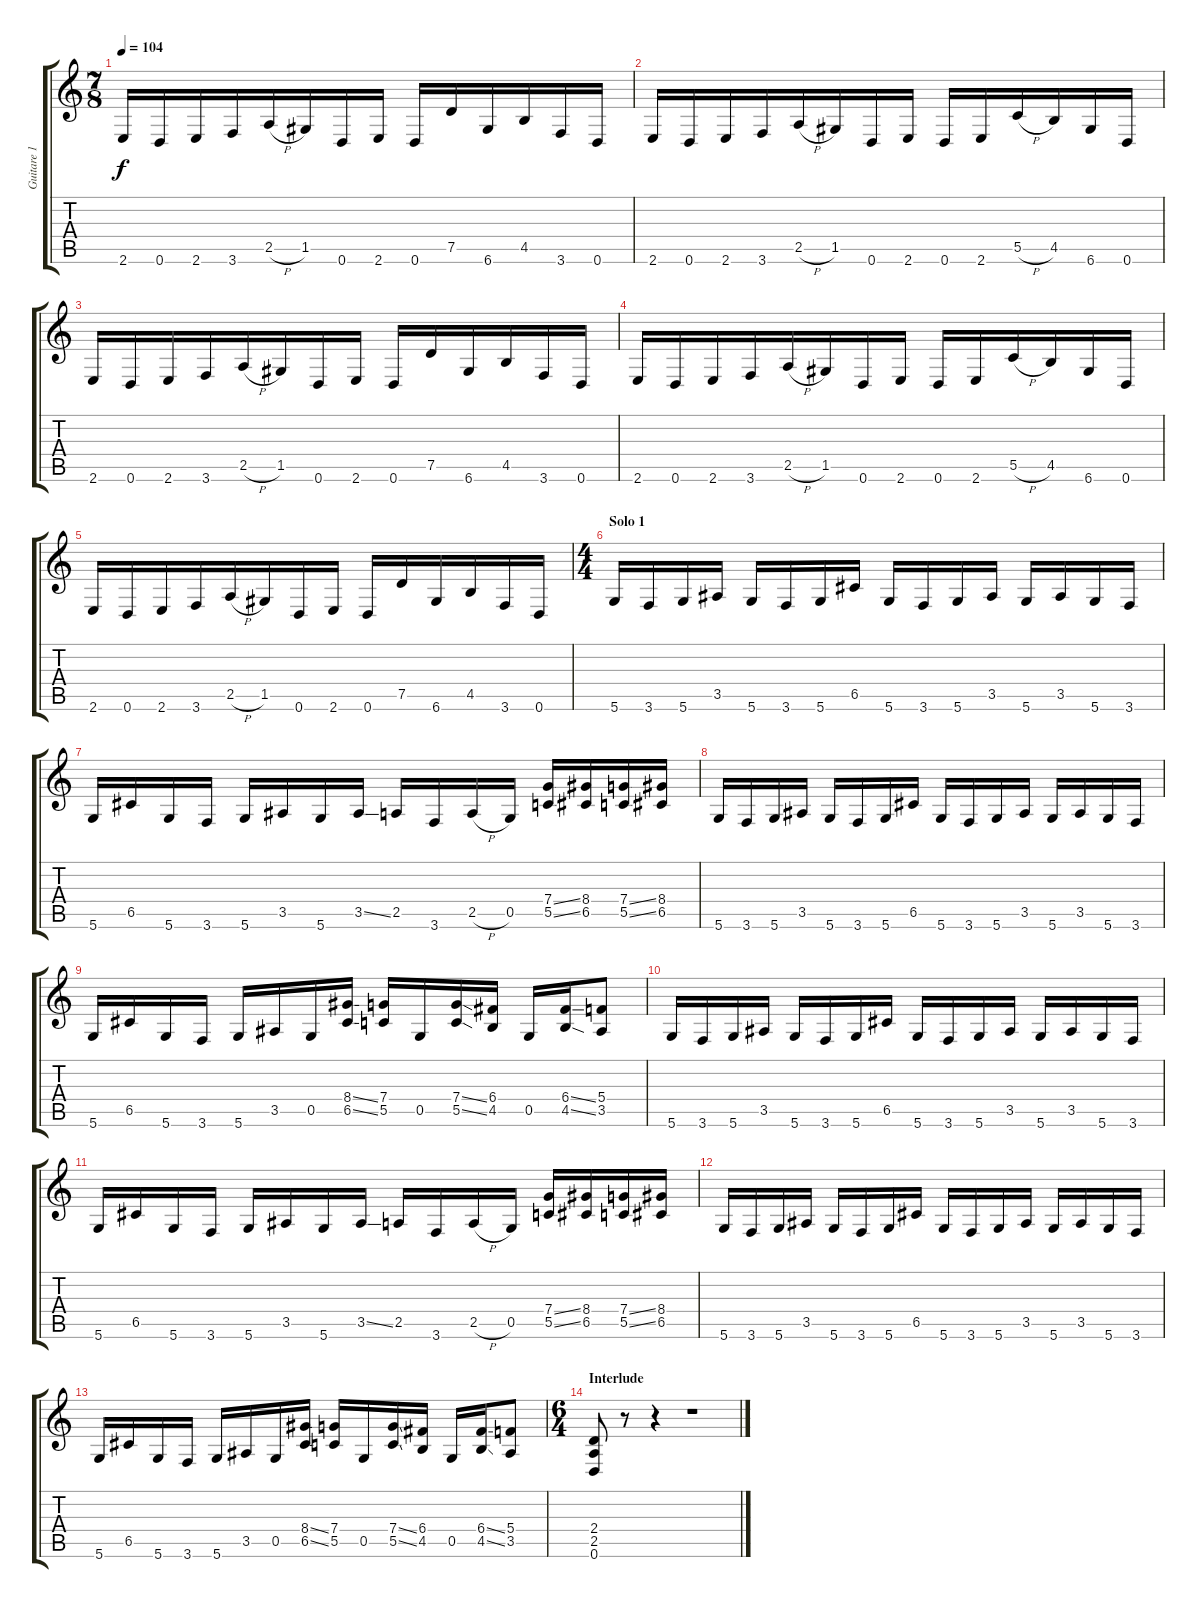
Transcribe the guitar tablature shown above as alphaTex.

\track ("Guitare 1" "Guitare 1") {instrument distortionguitar}
\staff {score tabs}
\tuning (D4 A3 F3 C3 G2 D2) {hide}
\ts (7 8)
\tempo 104
\clef g2
\ks c
2.6.16{dy f} 0.6.16 2.6.16 3.6.16 2.5{h}.16 1.5.16 0.6.16 2.6.16 0.6.16 7.5.16 6.6.16 4.5.16 3.6.16 0.6.16 |
2.6.16 0.6.16 2.6.16 3.6.16 2.5{h}.16 1.5.16 0.6.16 2.6.16 0.6.16 2.6.16 5.5{h}.16 4.5.16 6.6.16 0.6.16 |
2.6.16 0.6.16 2.6.16 3.6.16 2.5{h}.16 1.5.16 0.6.16 2.6.16 0.6.16 7.5.16 6.6.16 4.5.16 3.6.16 0.6.16 |
2.6.16 0.6.16 2.6.16 3.6.16 2.5{h}.16 1.5.16 0.6.16 2.6.16 0.6.16 2.6.16 5.5{h}.16 4.5.16 6.6.16 0.6.16 |
2.6.16 0.6.16 2.6.16 3.6.16 2.5{h}.16 1.5.16 0.6.16 2.6.16 0.6.16 7.5.16 6.6.16 4.5.16 3.6.16 0.6.16 |
\ts (4 4)
\section ("" "Solo 1")
5.6.16 3.6.16 5.6.16 3.5.16 5.6.16 3.6.16 5.6.16 6.5.16 5.6.16 3.6.16 5.6.16 3.5.16 5.6.16 3.5.16 5.6.16 3.6.16 |
5.6.16 6.5.16 5.6.16 3.6.16 5.6.16 3.5.16 5.6.16 3.5{ss}.16 2.5.16 3.6.16 2.5{h}.16 0.5.16 (7.4{ss} 5.5{ss}).16 (8.4 6.5).16 (7.4{ss} 5.5{ss}).16 (8.4 6.5).16 |
5.6.16 3.6.16 5.6.16 3.5.16 5.6.16 3.6.16 5.6.16 6.5.16 5.6.16 3.6.16 5.6.16 3.5.16 5.6.16 3.5.16 5.6.16 3.6.16 |
5.6.16 6.5.16 5.6.16 3.6.16 5.6.16 3.5.16 0.5.16 (8.4{ss} 6.5{ss}).16 (7.4 5.5).16 0.5.16 (7.4{ss} 5.5{ss}).16 (6.4 4.5).16 0.5.16 (6.4{ss} 4.5{ss}).16 (5.4 3.5).8 |
5.6.16 3.6.16 5.6.16 3.5.16 5.6.16 3.6.16 5.6.16 6.5.16 5.6.16 3.6.16 5.6.16 3.5.16 5.6.16 3.5.16 5.6.16 3.6.16 |
5.6.16 6.5.16 5.6.16 3.6.16 5.6.16 3.5.16 5.6.16 3.5{ss}.16 2.5.16 3.6.16 2.5{h}.16 0.5.16 (7.4{ss} 5.5{ss}).16 (8.4 6.5).16 (7.4{ss} 5.5{ss}).16 (8.4 6.5).16 |
5.6.16 3.6.16 5.6.16 3.5.16 5.6.16 3.6.16 5.6.16 6.5.16 5.6.16 3.6.16 5.6.16 3.5.16 5.6.16 3.5.16 5.6.16 3.6.16 |
5.6.16 6.5.16 5.6.16 3.6.16 5.6.16 3.5.16 0.5.16 (8.4{ss} 6.5{ss}).16 (7.4 5.5).16 0.5.16 (7.4{ss} 5.5{ss}).16 (6.4 4.5).16 0.5.16 (6.4{ss} 4.5{ss}).16 (5.4 3.5).8 |
\ts (6 4)
\section ("" "Interlude")
(2.4 2.5 0.6).8 r.8 r.4 r.1
